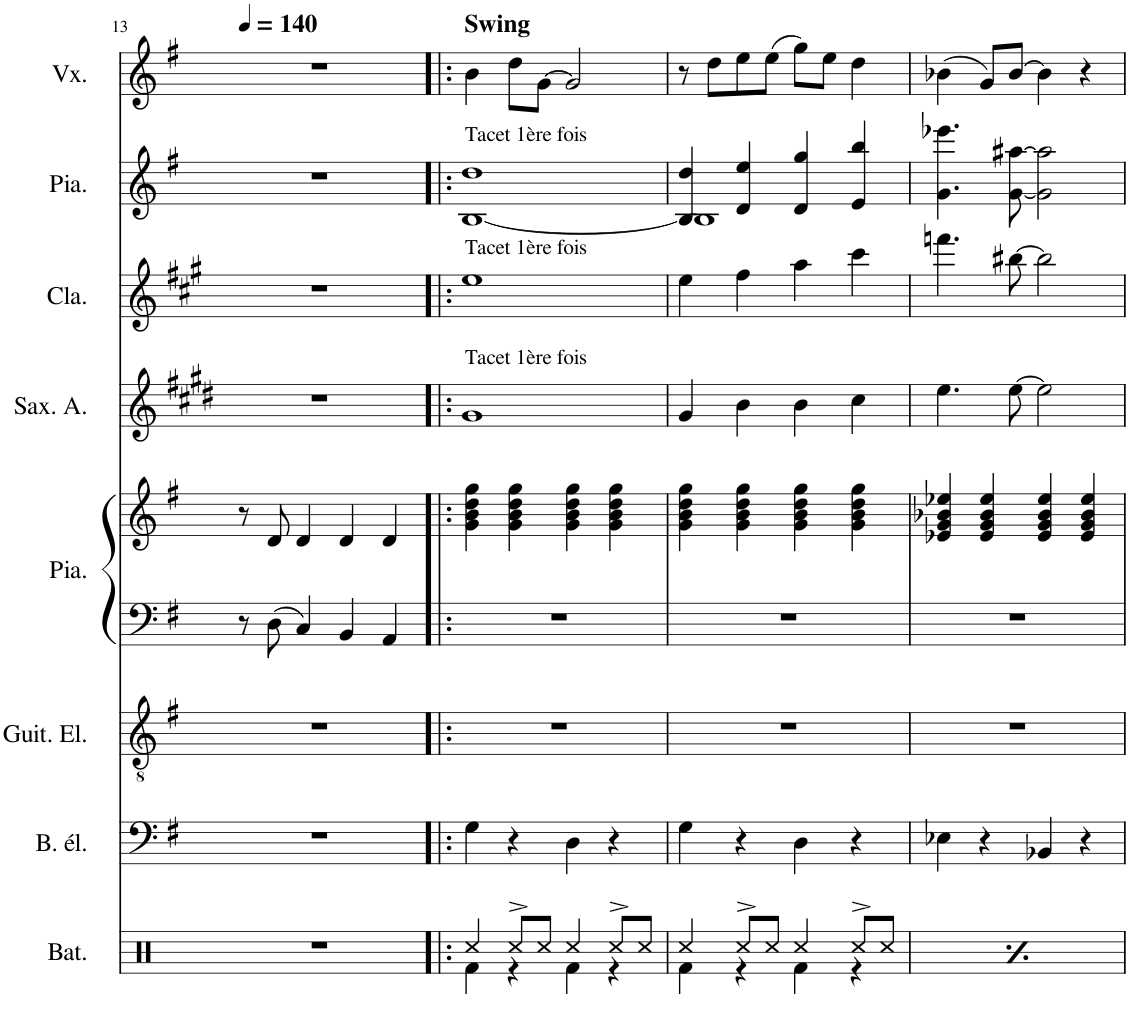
**kern	**kern	**kern	**kern	**kern	**kern	**kern	**kern	**kern
*part8	*part7	*part6	*part5	*part5	*part4	*part3	*part2	*part1
*staff9	*staff8	*staff7	*staff6	*staff5	*staff4	*staff3	*staff2	*staff1
*I"Batterie	*I"Basse électrique	*I"Guitare électrique	*I"Piano	*	*I"Saxophone Alto	*I"Clarinette	*I"Piano	*I"Voix
*I'Bat.	*I'B. él.	*I'Guit. El.	*I'Pia.	*	*I'Sax. A.	*I'Cla.	*I'Pia.	*I'Vx.
!!LO:PB:g=z
*clefX	*clefF4	*clefGv2	*clefF4	*clefG2	*clefG2	*clefG2	*clefG2	*clefG2
*	*Trd7c12	*	*	*	*Trd5c9	*Trd1c2	*	*
*k[]	*k[f#]	*k[f#]	*k[f#]	*k[f#]	*k[f#c#g#d#]	*k[f#c#g#]	*k[f#]	*k[f#]
*M4/4	*M4/4	*M4/4	*M4/4	*M4/4	*M4/4	*M4/4	*M4/4	*M4/4
*met(c)	*met(c)	*met(c)	*met(c)	*met(c)	*met(c)	*met(c)	*met(c)	*met(c)
*MM140	*MM140	*MM140	*MM140	*MM140	*MM140	*MM140	*MM140	*MM140
=13	=13	=13	=13	=13	=13	=13	=13	=13
1r	1r	1r	8r	8r	1r	1r	1r	1r
.	.	.	8D\	8d/	.	.	.	.
.	.	.	4C/	4d/	.	.	.	.
.	.	.	4BB/	4d/	.	.	.	.
.	.	.	4AA/	4d/	.	.	.	.
=14!|:	=14!|:	=14!|:	=14!|:	=14!|:	=14!|:	=14!|:	=14!|:	=14!|:
*^	*	*	*	*	*	*	*	*
!	!	!	!	!	!	!	!	!	!LO:TX:a:B:t=Swing
!	!	!	!	!	!	!	!	!LO:TX:a:t=Tacet 1ère fois	!
!	!	!	!	!	!	!	!LO:TX:a:t=Tacet 1ère fois	!	!
!	!	!	!	!	!	!LO:TX:a:t=Tacet 1ère fois	!	!	!
4Rcc/	4Rf\	4G\	1r	1r	4g\ 4b\ 4dd\ 4gg\	1g#	1ee	[<1B 1dd	4b\
8Rcc^>/L	4r	4r	.	.	4g\ 4b\ 4dd\ 4gg\	.	.	.	8dd\L
8Rcc/J	.	.	.	.	.	.	.	.	[8g\J
4Rcc/	4Rf\	4D\	.	.	4g\ 4b\ 4dd\ 4gg\	.	.	.	2g/]
8Rcc^>/L	4r	4r	.	.	4g\ 4b\ 4dd\ 4gg\	.	.	.	.
8Rcc/J	.	.	.	.	.	.	.	.	.
=15	=15	=15	=15	=15	=15	=15	=15	=15	=15
*	*	*	*	*	*	*	*	*^	*
4Rcc/	4Rf\	4G\	1r	1r	4g\ 4b\ 4dd\ 4gg\	4g#/	4ee\	4B/ 4dd/	1B]	8r
.	.	.	.	.	.	.	.	.	.	8dd\L
8Rcc^>/L	4r	4r	.	.	4g\ 4b\ 4dd\ 4gg\	4b\	4ff#\	4d/ 4ee/	.	8ee\
8Rcc/J	.	.	.	.	.	.	.	.	.	(8ee\J
4Rcc/	4Rf\	4D\	.	.	4g\ 4b\ 4dd\ 4gg\	4b\	4aa\	4d/ 4gg/	.	8gg\L)
.	.	.	.	.	.	.	.	.	.	8ee\J
8Rcc^>/L	4r	4r	.	.	4g\ 4b\ 4dd\ 4gg\	4cc#\	4ccc#\	4e/ 4bb/	.	4dd\
8Rcc/J	.	.	.	.	.	.	.	.	.	.
*	*	*	*	*	*	*	*	*v	*v	*
=16	=16	=16	=16	=16	=16	=16	=16	=16	=16
4Rcc/	4Rf\	4E-X\	1r	1r	4e-X/ 4g/ 4b-X/ 4ee-X/	4.ee\	4.fffn\	4.g\ 4.eee-X\	(4b-X\
8Rcc^>/L	4r	4r	.	.	4e-/ 4g/ 4b-/ 4ee-/	.	.	.	8g/L)
8Rcc/J	.	.	.	.	.	[8ee\	[8bb#X\	[8g\ [8aa#X\	[8b-/J
4Rcc/	4Rf\	4BB-X/	.	.	4e-/ 4g/ 4b-/ 4ee-/	2ee\]	2bb#\]	2g\] 2aa#\]	4b-\]
8Rcc^>/L	4r	4r	.	.	4e-/ 4g/ 4b-/ 4ee-/	.	.	.	4r
8Rcc/J	.	.	.	.	.	.	.	.	.
*v	*v	*	*	*	*	*	*	*	*
=	=	=	=	=	=	=	=	=
*-	*-	*-	*-	*-	*-	*-	*-	*-
